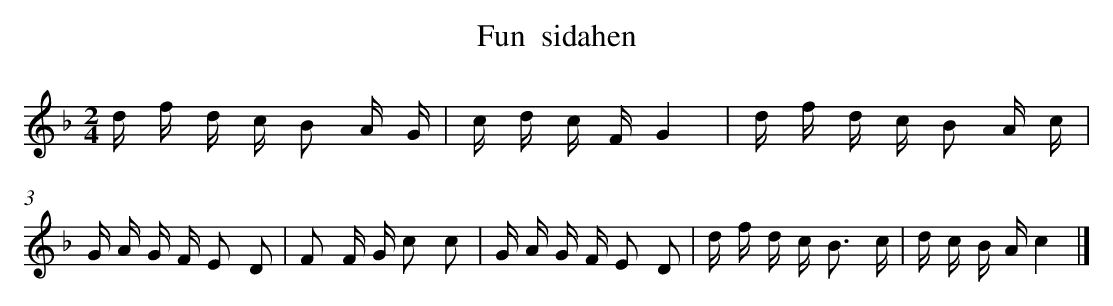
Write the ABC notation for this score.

X:1
T: Fun sidahen
L: 1/16
M: 2/4
K: F
d f d c B2 A G [I:setbarnb 1]|
c d c FG4 |
d f d c B2 A c |
G A G F E2 D2 |
F2 F G c2 c2 |
G A G F E2 D2 |
d f d c2< B2 c |
d c B Ac4 |]
